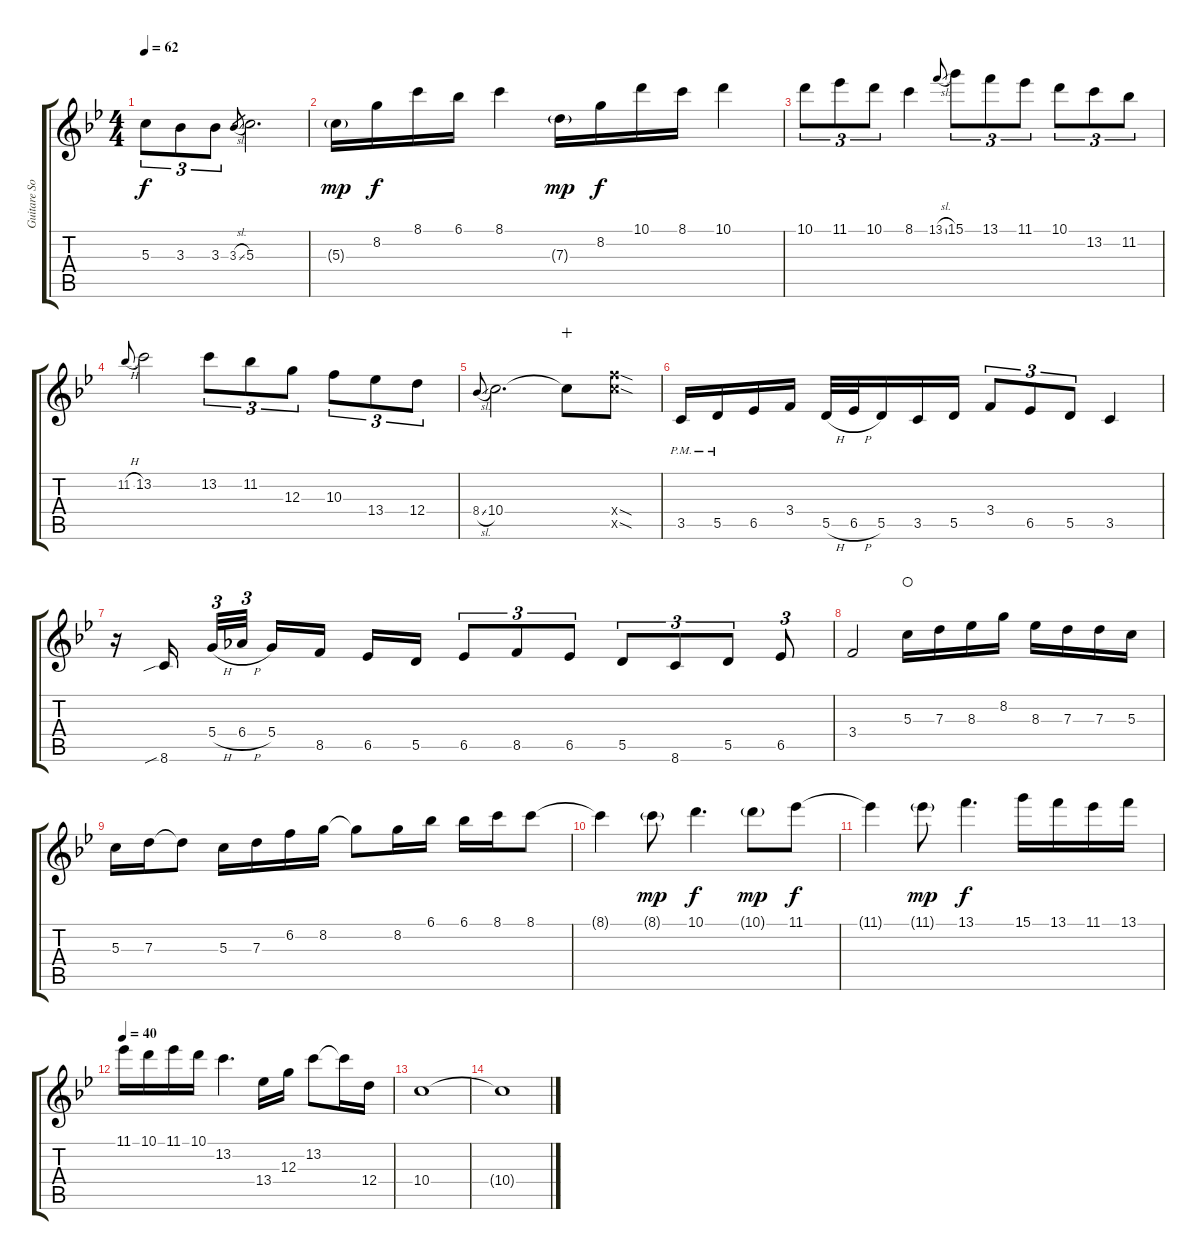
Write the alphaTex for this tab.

\track ("Guitare Solo" "Guitare So") {instrument overdrivenguitar}
\staff {score tabs}
\tuning (E4 B3 G3 D3 A2 E2) {hide}
\ts (4 4)
\tempo 62
\clef g2
\ks bb
5.3.8{tu (3 2) dy f} 3.3.8{tu (3 2)} 3.3.8{tu (3 2)} 3.3{sl}.8{gr} 5.3.2{d} |
5.3{g}.16{dy mp} 8.2.16{dy f} 8.1.16 6.1.16 8.1.4 7.3{g}.16{dy mp} 8.2.16{dy f} 10.1.16 8.1.16 10.1.4 |
10.1.8{tu (3 2)} 11.1.8{tu (3 2)} 10.1.8{tu (3 2)} 8.1.4 13.1{sl}.8{gr onbeat} 15.1.8{tu (3 2)} 13.1.8{tu (3 2)} 11.1.8{tu (3 2)} 10.1.8{tu (3 2)} 13.2.8{tu (3 2)} 11.2.8{tu (3 2)} |
11.2{h}.8{gr onbeat} 13.2.2 13.2.8{tu (3 2)} 11.2.8{tu (3 2)} 12.3.8{tu (3 2)} 10.3.8{tu (3 2)} 13.4.8{tu (3 2)} 12.4.8{tu (3 2)} |
8.4{sl}.8{gr onbeat} 10.4.2{d} 10.4{t}.8{wahc} (15.4{sod x} 15.5{sod x}).8 |
3.5{pm}.16 5.5{pm}.16 6.5.16 3.4.16 5.5{h}.32 6.5{h}.32 5.5.16 3.5.16 5.5.16 3.4.8{tu (3 2)} 6.5.8{tu (3 2)} 5.5.8{tu (3 2)} 3.5.4 |
r.16 8.6{sib}.16{beam splitsecondary} 5.4{h}.32{tu (3 2)} 6.4{h}.32{tu (3 2) beam splitsecondary} 5.4.16 8.5.16 6.5.16 5.5.16 6.5.8{tu (3 2)} 8.5.8{tu (3 2)} 6.5.8{tu (3 2)} 5.5.8{tu (3 2)} 8.6.8{tu (3 2)} 5.5.8{tu (3 2)} 6.5.8{tu (3 2)} |
3.4.2 5.3.16{waho} 7.3.16 8.3.16 8.2.16 8.3.16 7.3.16 7.3.16 5.3.16 |
5.3.16 7.3.16 7.3{t}.8 5.3.16 7.3.16 6.2.16 8.2.16 8.2{t}.8 8.2.16 6.1.16 6.1.16 8.1.16 8.1.8 |
8.1{t}.4 8.1{g}.8{dy mp} 10.1.4{d dy f} 10.1{g}.8{dy mp} 11.1.8{dy f} |
11.1{t}.4 11.1{g}.8{dy mp} 13.1.4{d dy f} 15.1.16 13.1.16 11.1.16 13.1.16 |
\tempo 40
11.1.16 10.1.16 11.1.16 10.1.16 13.2.4{d} 13.4.16 12.3.16 13.2.8 13.2{t}.16 12.4.16 |
10.4.1 |
10.4{t}.1
